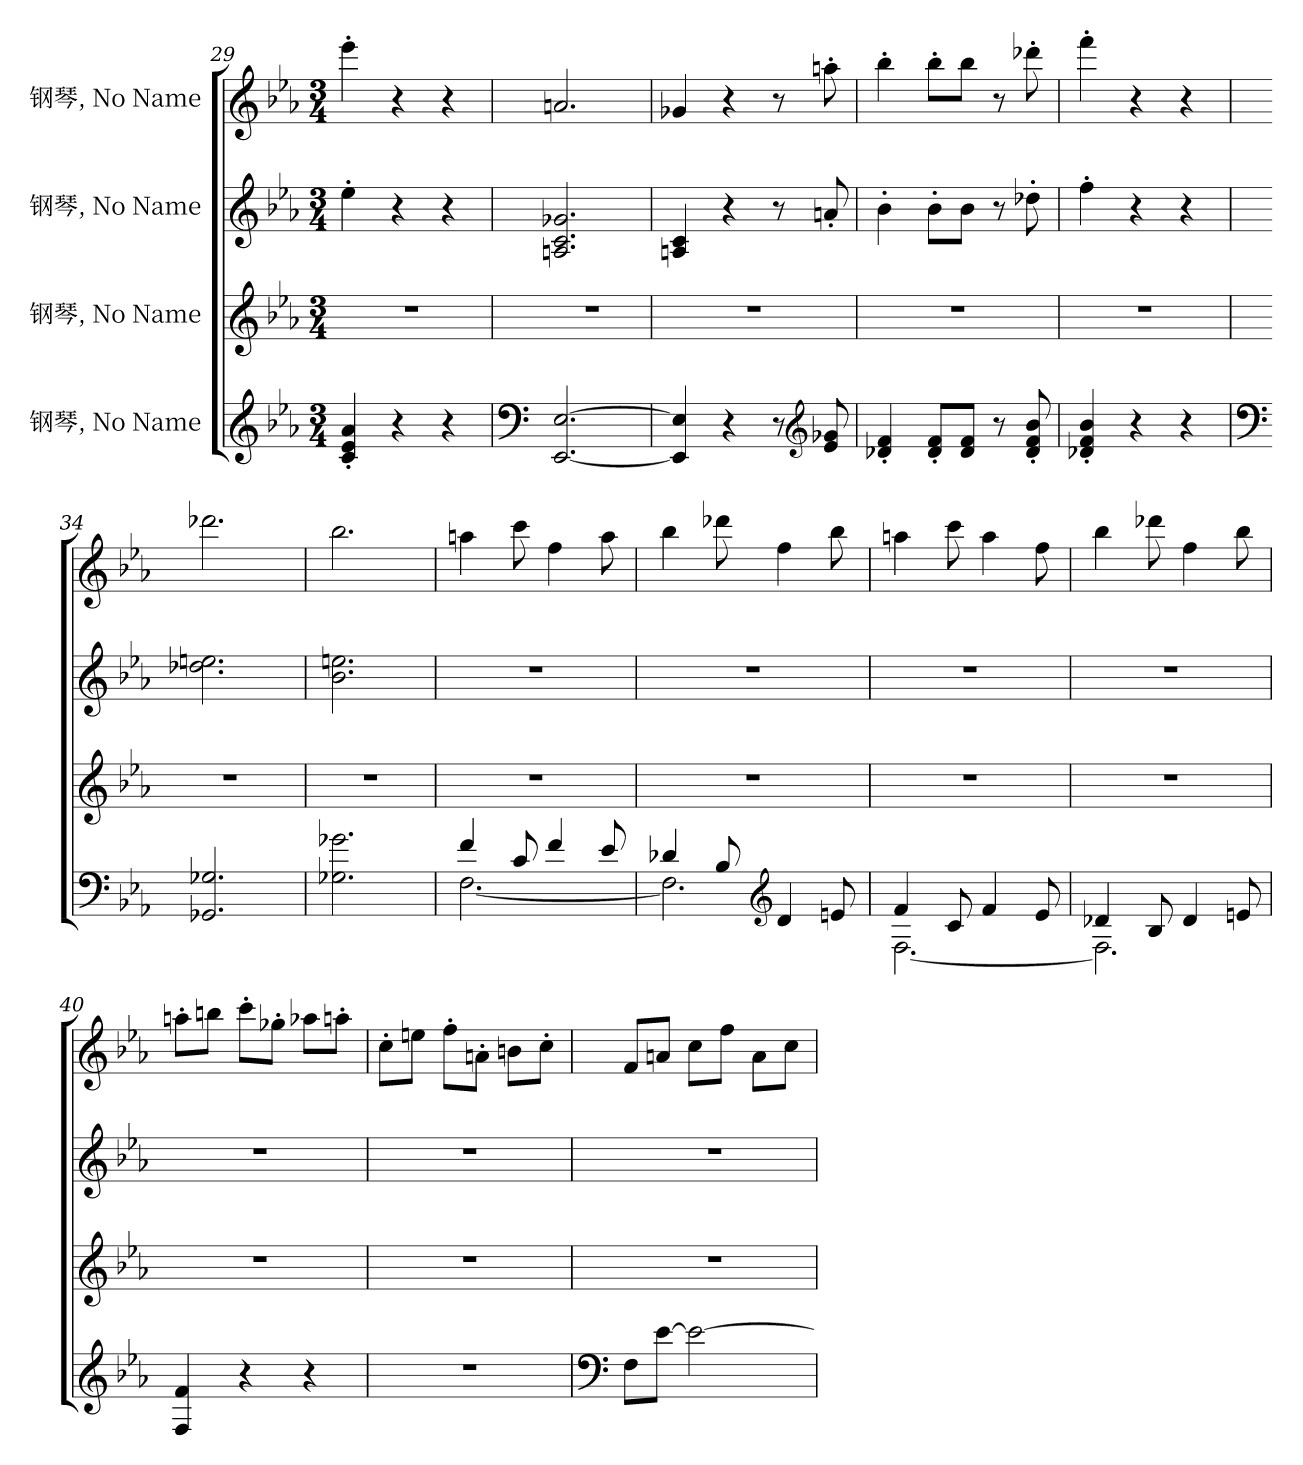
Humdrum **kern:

**kern	**kern	**kern	**kern
*part4	*part3	*part2	*part1
*staff4	*staff3	*staff2	*staff1
*I"钢琴, No Name	*I"钢琴, No Name	*I"钢琴, No Name	*I"钢琴, No Name
*clefG2	*clefG2	*clefG2	*clefG2
*k[b-e-a-]	*k[b-e-a-]	*k[b-e-a-]	*k[b-e-a-]
*M3/4	*M3/4	*M3/4	*M3/4
=29	=29	=29	=29
4c/' 4e-/' 4a-/'	2.r	4ee-'\	4eee-'\
4r	.	4r	4r
4r	.	4r	4r
=30	=30	=30	=30
*clefF4	*	*	*
*	*	*	*MM185
[2.EE-/ [2.E-/	2.r	2.An/ 2.c/ 2.g-X/	2.an/
=31	=31	=31	=31
4EE-/] 4E-/]	2.r	4An/ 4c/	4g-X/
4r	.	4r	4r
8r	.	8r	8r
*clefG2	*	*	*
8e-/ 8g-X/	.	8an'/	8aan'\
=32	=32	=32	=32
4d-X/' 4f/'	2.r	4b-'\	4bb-'\
8d-/' 8f/'L	.	8b-'\L	8bb-'\L
8d-/ 8f/J	.	8b-\J	8bb-\J
8r	.	8r	8r
8d-/' 8f/' 8b-/'	.	8dd-X'\	8ddd-X'\
!!LO:PB:g=z
=33	=33	=33	=33
4d-X/' 4f/' 4b-/'	2.r	4ff'\	4fff'\
4r	.	4r	4r
4r	.	4r	4r
=34	=34	=34	=34
*clefF4	*	*	*
*	*	*	*MM181
2.GG-X/ 2.G-X/	2.r	2.dd-X\ 2.een\	2.ddd-X\
=35	=35	=35	=35
*	*	*	*MM178
2.G-X\ 2.g-X\	2.r	2.b-\ 2.een\	2.bb-\
=36	=36	=36	=36
*	*	*	*MM185
*^	*	*	*
4f/	[2.F\	2.r	2.r	4aan\
8c/	.	.	.	8ccc\
4f/	.	.	.	4ff\
8e-/	.	.	.	8aa\
=37	=37	=37	=37	=37
4d-X/	2.F\]	2.r	2.r	4bb-\
8B-/	.	.	.	8ddd-X\
*clefG2	*	*	*	*
4d-/	.	.	.	4ff\
8en/	.	.	.	8bb-\
=38	=38	=38	=38	=38
*	*	*	*	*MM185
4f/	[2.F\	2.r	2.r	4aan\
8c/	.	.	.	8ccc\
4f/	.	.	.	4aa\
8e-/	.	.	.	8ff\
!!LO:LB:g=z
=39	=39	=39	=39	=39
4d-X/	2.F\]	2.r	2.r	4bb-\
8B-/	.	.	.	8ddd-X\
4d-/	.	.	.	4ff\
8en/	.	.	.	8bb-\
*v	*v	*	*	*
=40	=40	=40	=40
4F/ 4f/	2.r	2.r	8aan'\L
.	.	.	8bbn\J
4r	.	.	8ccc'\L
.	.	.	8gg-X'\J
4r	.	.	8aa-X\L
.	.	.	8aan'\J
=41	=41	=41	=41
2.r	2.r	2.r	8cc'\L
.	.	.	8een\J
.	.	.	8ff'\L
.	.	.	8an'\J
.	.	.	8bn\L
.	.	.	8cc'\J
=42	=42	=42	=42
*clefF4	*	*	*
8F\L	2.r	2.r	8f/L
[8e-\J	.	.	8an/J
2e-\_	.	.	8cc\L
.	.	.	8ff\J
.	.	.	8a\L
.	.	.	8cc\J
=	=	=	=
*-	*-	*-	*-
